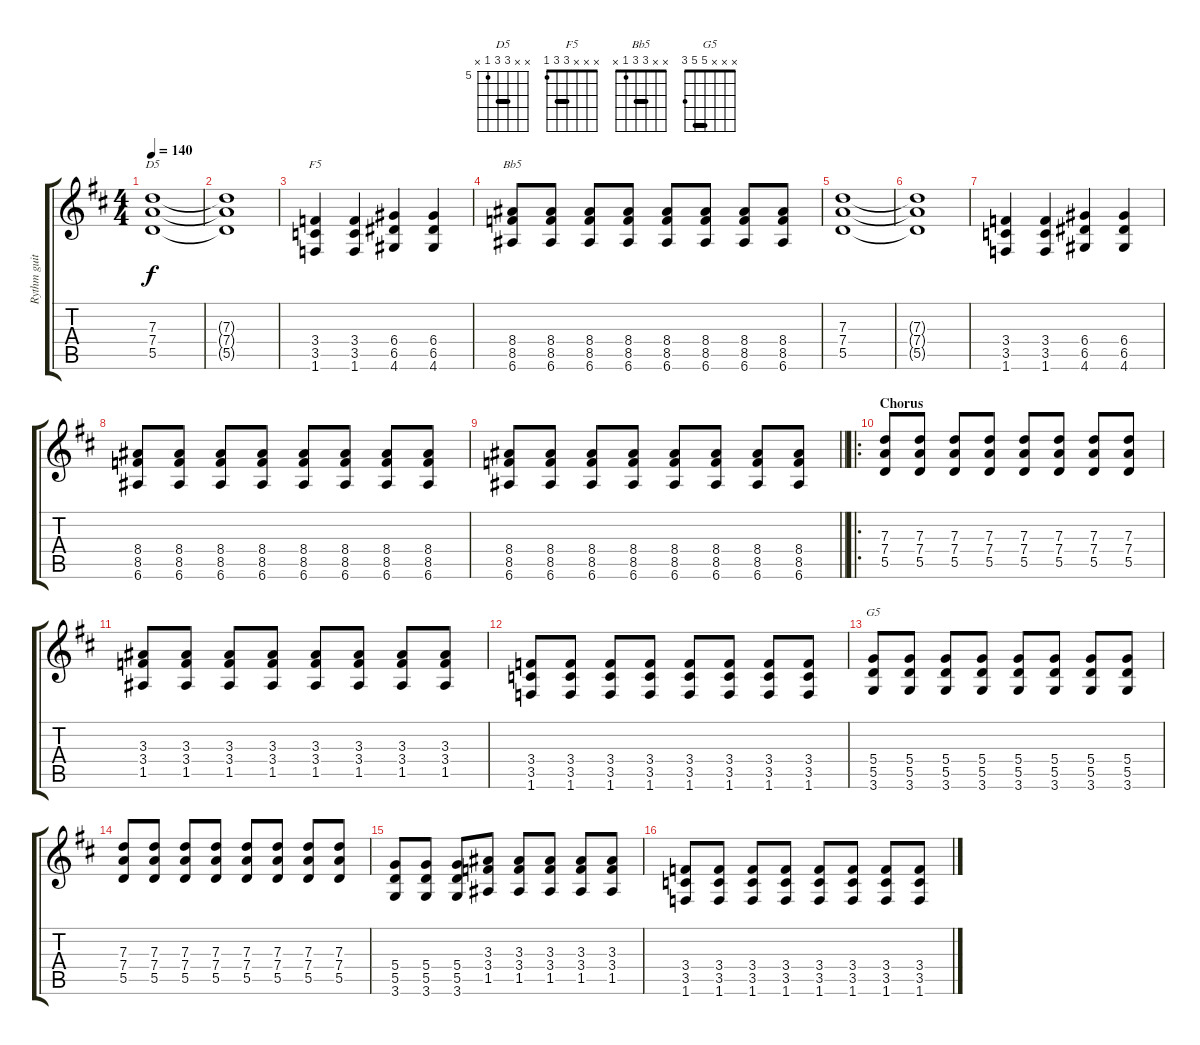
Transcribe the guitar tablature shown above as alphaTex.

\track ("Rythm guitar (Jesper Binzer)" "Rythm guit") {instrument overdrivenguitar}
\staff {score tabs}
\tuning (E4 B3 G3 D3 A2 E2) {hide}
\chord ("D5" x x 7 7 5 x) {firstfret 5 barre 7}
\chord ("F5" x x x 3 3 1) {barre 3}
\chord ("Bb5" x x 3 3 1 x) {barre 3}
\chord ("G5" x x x 5 5 3) {barre 5}
\ts (4 4)
\tempo 140
\clef g2
\ks d
(7.3{t} 7.4{t} 5.5{t}).1{ch "D5" dy f} |
(7.3{t} 7.4{t} 5.5{t}).1 |
(3.4 3.5 1.6).4{ch "F5"} (3.4 3.5 1.6).4 (6.4 6.5 4.6).4 (6.4 6.5 4.6).4 |
(8.4 8.5 6.6).8{ch "Bb5"} (8.4 8.5 6.6).8 (8.4 8.5 6.6).8 (8.4 8.5 6.6).8 (8.4 8.5 6.6).8 (8.4 8.5 6.6).8 (8.4 8.5 6.6).8 (8.4 8.5 6.6).8 |
(7.3 7.4 5.5).1 |
(7.3{t} 7.4{t} 5.5{t}).1 |
(3.4 3.5 1.6).4 (3.4 3.5 1.6).4 (6.4 6.5 4.6).4 (6.4 6.5 4.6).4 |
(8.4 8.5 6.6).8{volume 16} (8.4 8.5 6.6).8 (8.4 8.5 6.6).8 (8.4 8.5 6.6).8 (8.4 8.5 6.6).8 (8.4 8.5 6.6).8 (8.4 8.5 6.6).8 (8.4 8.5 6.6).8 |
\barLineRight lightlight
(8.4 8.5 6.6).8 (8.4 8.5 6.6).8 (8.4 8.5 6.6).8 (8.4 8.5 6.6).8 (8.4 8.5 6.6).8 (8.4 8.5 6.6).8 (8.4 8.5 6.6).8 (8.4 8.5 6.6).8 |
\ro
\section ("" "Chorus")
(7.3 7.4 5.5).8 (7.3 7.4 5.5).8 (7.3 7.4 5.5).8 (7.3 7.4 5.5).8 (7.3 7.4 5.5).8 (7.3 7.4 5.5).8 (7.3 7.4 5.5).8 (7.3 7.4 5.5).8 |
(3.3 3.4 1.5).8 (3.3 3.4 1.5).8 (3.3 3.4 1.5).8 (3.3 3.4 1.5).8 (3.3 3.4 1.5).8 (3.3 3.4 1.5).8 (3.3 3.4 1.5).8 (3.3 3.4 1.5).8 |
(3.4 3.5 1.6).8 (3.4 3.5 1.6).8 (3.4 3.5 1.6).8 (3.4 3.5 1.6).8 (3.4 3.5 1.6).8 (3.4 3.5 1.6).8 (3.4 3.5 1.6).8 (3.4 3.5 1.6).8 |
(5.4 5.5 3.6).8{ch "G5"} (5.4 5.5 3.6).8 (5.4 5.5 3.6).8 (5.4 5.5 3.6).8 (5.4 5.5 3.6).8 (5.4 5.5 3.6).8 (5.4 5.5 3.6).8 (5.4 5.5 3.6).8 |
(7.3 7.4 5.5).8 (7.3 7.4 5.5).8 (7.3 7.4 5.5).8 (7.3 7.4 5.5).8 (7.3 7.4 5.5).8 (7.3 7.4 5.5).8 (7.3 7.4 5.5).8 (7.3 7.4 5.5).8 |
(5.4 5.5 3.6).8 (5.4 5.5 3.6).8 (5.4 5.5 3.6).8 (3.3 3.4 1.5).8 (3.3 3.4 1.5).8 (3.3 3.4 1.5).8 (3.3 3.4 1.5).8 (3.3 3.4 1.5).8 |
(3.4 3.5 1.6).8 (3.4 3.5 1.6).8 (3.4 3.5 1.6).8 (3.4 3.5 1.6).8 (3.4 3.5 1.6).8 (3.4 3.5 1.6).8 (3.4 3.5 1.6).8 (3.4 3.5 1.6).8
